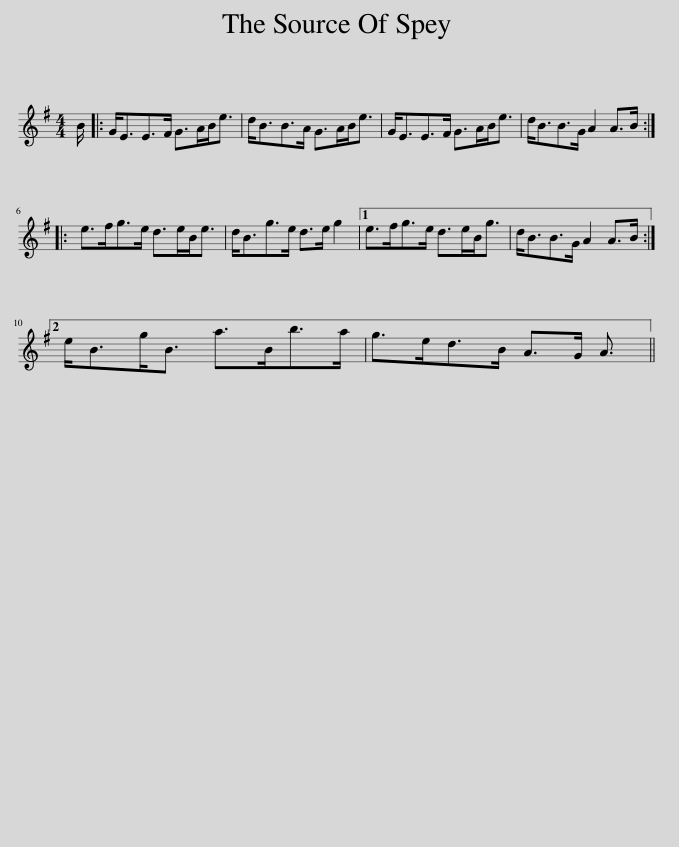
X:1
L:1/8
M:4/4
I:linebreak $
K:Emin
V:1 treble
V:1
 B/ |: G<EE>F G>AB<e | d<BB>A G>AB<e | G<EE>F G>AB<e | d<BB>G A2 A>B ::$ %5
 e>fg>e d>eB<e | d<Bg>e d>e g2 |1 e>fg>e d>eB<g | d<BB>G A2 A>B :|2$ e<Bg<B a>Bb>a | %10
 g>ed>B A>G A3/2 || %11
